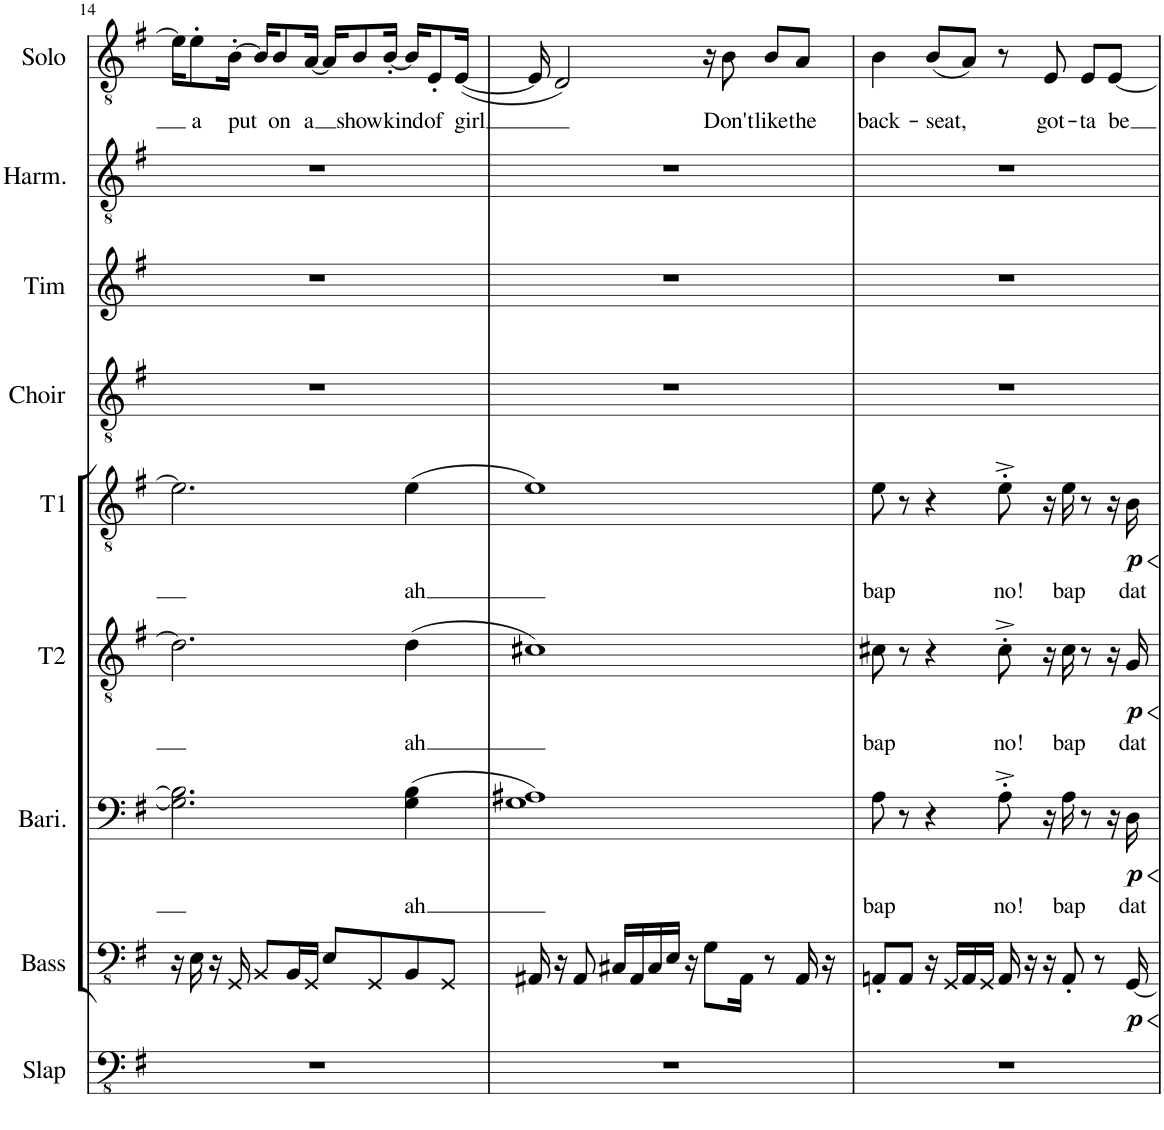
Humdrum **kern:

**kern	**kern	**dynam	**kern	**text	**dynam	**kern	**text	**dynam	**kern	**text	**dynam	**kern	**kern	**kern	**kern	**text
*part9	*part8	*part8	*part7	*part7	*part7	*part6	*part6	*part6	*part5	*part5	*part5	*part4	*part3	*part2	*part1	*part1
*staff9	*staff8	*staff8	*staff7	*staff7	*staff7	*staff6	*staff6	*staff6	*staff5	*staff5	*staff5	*staff4	*staff3	*staff2	*staff1	*staff1
*I"Slap Bass	*I"Bass	*	*I"Baritone	*	*	*I"Tenor 2	*	*	*I"Tenor 1	*	*	*I"Choir	*I"Tim	*I"Harmonies	*I"Solo	*
*I'Slap	*I'Bass	*	*I'Bari.	*	*	*I'T2	*	*	*I'T1	*	*	*I'Choir	*I'Tim	*I'Harm.	*I'Solo	*
!!LO:PB:g=z
*clefFv4	*clefFv4	*	*clefF4	*	*	*clefGv2	*	*	*clefGv2	*	*	*clefGv2	*clefG2	*clefGv2	*clefGv2	*
*k[f#]	*k[f#]	*	*k[f#]	*	*	*k[f#]	*	*	*k[f#]	*	*	*k[f#]	*k[f#]	*k[f#]	*k[f#]	*
*M4/4	*M4/4	*	*M4/4	*	*	*M4/4	*	*	*M4/4	*	*	*M4/4	*M4/4	*M4/4	*M4/4	*
=14	=14	=14	=14	=14	=14	=14	=14	=14	=14	=14	=14	=14	=14	=14	=14	=14
1r	16r	.	2.G\] 2.B\]	.	.	2.d\]	.	.	2.e\]	.	.	1r	1r	1r	16e\KL]	.
!	!	!	!	!	!	!	!	!	!	!	!	!	!	!	!	!LO:LY:b
.	16EE\	.	.	.	.	.	.	.	.	.	.	.	.	.	8e'\	a
.	16r	.	.	.	.	.	.	.	.	.	.	.	.	.	.	.
!	!	!	!	!	!	!	!	!	!	!	!	!	!	!	!	!LO:LY:b
.	16GGG/	.	.	.	.	.	.	.	.	.	.	.	.	.	[16B'\Jk	put
.	8BBB/L	.	.	.	.	.	.	.	.	.	.	.	.	.	16B/KL]	.
!	!	!	!	!	!	!	!	!	!	!	!	!	!	!	!	!LO:LY:b
.	.	.	.	.	.	.	.	.	.	.	.	.	.	.	8B/	on
.	16BBB/L	.	.	.	.	.	.	.	.	.	.	.	.	.	.	.
!	!	!	!	!	!	!	!	!	!	!	!	!	!	!	!	!LO:LY:b
.	16GGG/JJ	.	.	.	.	.	.	.	.	.	.	.	.	.	[16A/Jk	a
.	8EE/L	.	.	.	.	.	.	.	.	.	.	.	.	.	16A/KL]	.
!	!	!	!	!	!	!	!	!	!	!	!	!	!	!	!	!LO:LY:b
.	.	.	.	.	.	.	.	.	.	.	.	.	.	.	8B/	show
.	8GGG/	.	.	.	.	.	.	.	.	.	.	.	.	.	.	.
!	!	!	!	!	!	!	!	!	!	!	!	!	!	!	!	!LO:LY:b
.	.	.	.	.	.	.	.	.	.	.	.	.	.	.	[16B'/Jk	kind
!	!	!	!	!LO:LY:b	!	!	!LO:LY:b	!	!	!LO:LY:b	!	!	!	!	!	!
.	8BBB/	.	(4G\ 4B\	ah	.	(4d\	ah	.	(4e\	ah	.	.	.	.	16B/KL]	.
!	!	!	!	!	!	!	!	!	!	!	!	!	!	!	!	!LO:LY:b
.	.	.	.	.	.	.	.	.	.	.	.	.	.	.	8E'/	of
.	8GGG/J	.	.	.	.	.	.	.	.	.	.	.	.	.	.	.
!	!	!	!	!	!	!	!	!	!	!	!	!	!	!	!	!LO:LY:b
.	.	.	.	.	.	.	.	.	.	.	.	.	.	.	([16E/Jk	girl
=15	=15	=15	=15	=15	=15	=15	=15	=15	=15	=15	=15	=15	=15	=15	=15	=15
1r	16AAA#X/	.	1G 1A#X)	.	.	1c#X)	.	.	1e)	.	.	1r	1r	1r	16E/]	.
.	16r	.	.	.	.	.	.	.	.	.	.	.	.	.	2D/)	.
.	8AAA#/	.	.	.	.	.	.	.	.	.	.	.	.	.	.	.
.	16CC#X/LL	.	.	.	.	.	.	.	.	.	.	.	.	.	.	.
.	16AAA#/	.	.	.	.	.	.	.	.	.	.	.	.	.	.	.
.	16CC#/	.	.	.	.	.	.	.	.	.	.	.	.	.	.	.
.	16EE/JJ	.	.	.	.	.	.	.	.	.	.	.	.	.	.	.
.	16r	.	.	.	.	.	.	.	.	.	.	.	.	.	.	.
.	8GG\L	.	.	.	.	.	.	.	.	.	.	.	.	.	16r	.
!	!	!	!	!	!	!	!	!	!	!	!	!	!	!	!	!LO:LY:b
.	.	.	.	.	.	.	.	.	.	.	.	.	.	.	8B\	Don't
.	16AAA#\Jk	.	.	.	.	.	.	.	.	.	.	.	.	.	.	.
!	!	!	!	!	!	!	!	!	!	!	!	!	!	!	!	!LO:LY:b
.	8r	.	.	.	.	.	.	.	.	.	.	.	.	.	8B/L	like
!	!	!	!	!	!	!	!	!	!	!	!	!	!	!	!	!LO:LY:b
.	16AAA#/	.	.	.	.	.	.	.	.	.	.	.	.	.	8A/J	the
.	16r	.	.	.	.	.	.	.	.	.	.	.	.	.	.	.
=16	=16	=16	=16	=16	=16	=16	=16	=16	=16	=16	=16	=16	=16	=16	=16	=16
!	!	!	!	!LO:LY:b	!	!	!LO:LY:b	!	!	!LO:LY:b	!	!	!	!	!	!LO:LY:b
1r	8AAAn'/L	.	8A\	bap	.	8c#X\	bap	.	8e\	bap	.	1r	1r	1r	4B\	back-
.	8AAA/J	.	8r	.	.	8r	.	.	8r	.	.	.	.	.	.	.
!	!	!	!	!	!	!	!	!	!	!	!	!	!	!	!	!LO:LY:b
.	16r	.	4r	.	.	4r	.	.	4r	.	.	.	.	.	(8B/L	-seat,
.	16GGG/LL	.	.	.	.	.	.	.	.	.	.	.	.	.	.	.
.	16AAA/	.	.	.	.	.	.	.	.	.	.	.	.	.	8A/J)	.
.	16GGG/JJ	.	.	.	.	.	.	.	.	.	.	.	.	.	.	.
!	!	!	!	!LO:LY:b	!	!	!LO:LY:b	!	!	!LO:LY:b	!	!	!	!	!	!
.	16AAA/	.	8A'^\	no!	.	8c#'^\	no!	.	8e'^\	no!	.	.	.	.	8r	.
.	16r	.	.	.	.	.	.	.	.	.	.	.	.	.	.	.
!	!	!	!	!	!	!	!	!	!	!	!	!	!	!	!	!LO:LY:b
.	16r	.	16r	.	.	16r	.	.	16r	.	.	.	.	.	8E/	got-
!	!	!	!	!LO:LY:b	!	!	!LO:LY:b	!	!	!LO:LY:b	!	!	!	!	!	!
.	8AAA'/	.	16A\	bap	.	16c#\	bap	.	16e\	bap	.	.	.	.	.	.
!	!	!	!	!	!	!	!	!	!	!	!	!	!	!	!	!LO:LY:b
.	.	.	8r	.	.	8r	.	.	8r	.	.	.	.	.	8E/L	-ta
.	8r	.	.	.	.	.	.	.	.	.	.	.	.	.	.	.
!	!	!	!	!	!	!	!	!	!	!	!	!	!	!	!	!LO:LY:b
.	.	.	16r	.	.	16r	.	.	16r	.	.	.	.	.	[8E/J	be
!	!	!LO:DY:b	!	!LO:LY:b	!LO:DY:b	!	!LO:LY:b	!LO:DY:b	!	!LO:LY:b	!LO:DY:b	!	!	!	!	!
.	[16GGG/	p	16D\	dat	p	16G/	dat	p	16B\	dat	p	.	.	.	.	.
=	=	=	=	=	=	=	=	=	=	=	=	=	=	=	=	=
*-	*-	*-	*-	*-	*-	*-	*-	*-	*-	*-	*-	*-	*-	*-	*-	*-
